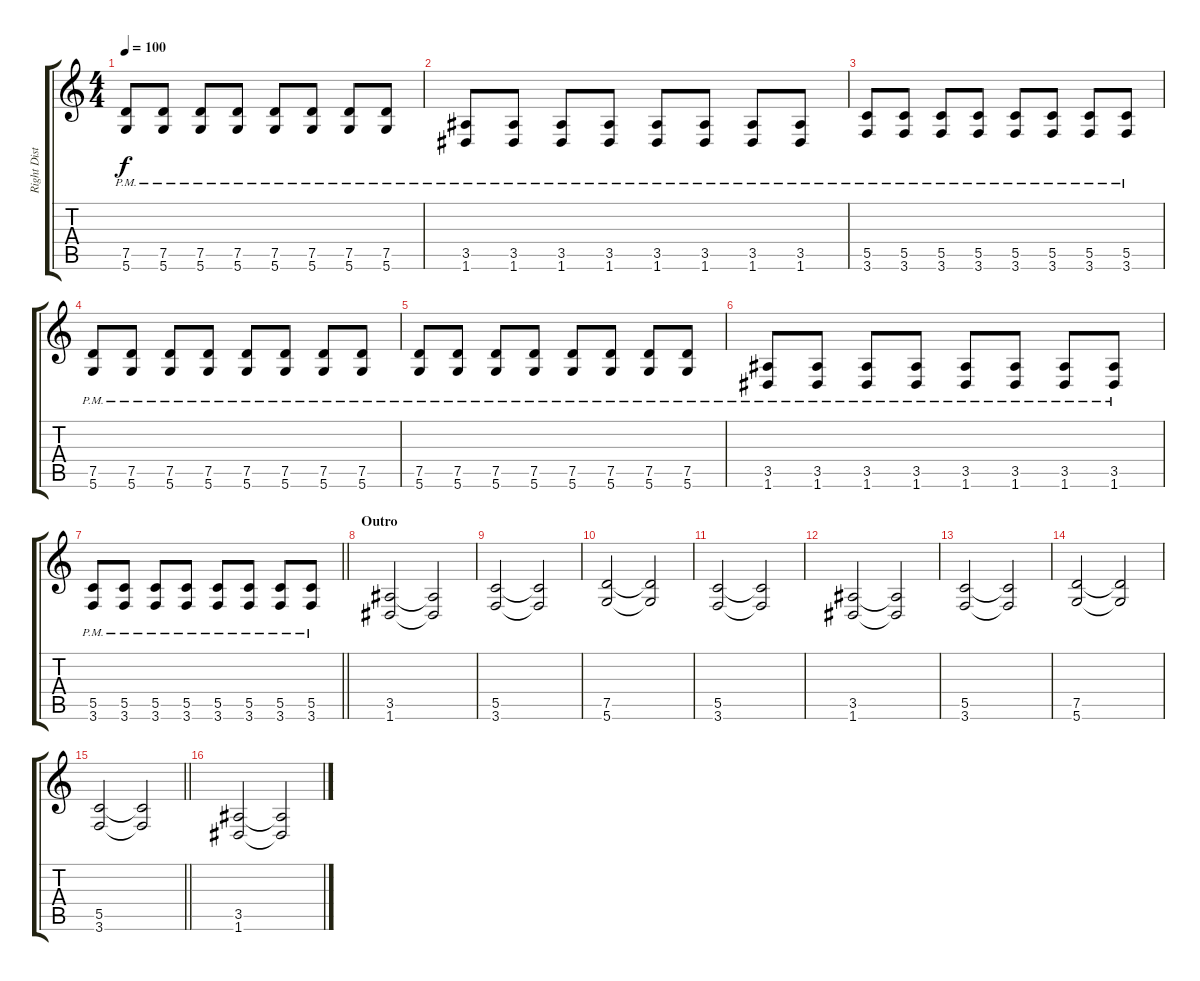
\track ("Right Dist. Guitar" "Right Dist") {instrument distortionguitar}
\staff {score tabs}
\tuning (D4 A3 F3 C3 G2 D2) {hide}
\ts (4 4)
\tempo 100
\clef g2
\ks c
(7.5{pm} 5.6{pm}).8{dy f} (7.5{pm} 5.6{pm}).8 (7.5{pm} 5.6{pm}).8 (7.5{pm} 5.6{pm}).8 (7.5{pm} 5.6{pm}).8 (7.5{pm} 5.6{pm}).8 (7.5{pm} 5.6{pm}).8 (7.5{pm} 5.6{pm}).8 |
(3.5{pm} 1.6{pm}).8 (3.5{pm} 1.6{pm}).8 (3.5{pm} 1.6{pm}).8 (3.5{pm} 1.6{pm}).8 (3.5{pm} 1.6{pm}).8 (3.5{pm} 1.6{pm}).8 (3.5{pm} 1.6{pm}).8 (3.5{pm} 1.6{pm}).8 |
(5.5{pm} 3.6{pm}).8 (5.5{pm} 3.6{pm}).8 (5.5{pm} 3.6{pm}).8 (5.5{pm} 3.6{pm}).8 (5.5{pm} 3.6{pm}).8 (5.5{pm} 3.6{pm}).8 (5.5{pm} 3.6{pm}).8 (5.5{pm} 3.6{pm}).8 |
(7.5{pm} 5.6{pm}).8 (7.5{pm} 5.6{pm}).8 (7.5{pm} 5.6{pm}).8 (7.5{pm} 5.6{pm}).8 (7.5{pm} 5.6{pm}).8 (7.5{pm} 5.6{pm}).8 (7.5{pm} 5.6{pm}).8 (7.5{pm} 5.6{pm}).8 |
(7.5{pm} 5.6{pm}).8 (7.5{pm} 5.6{pm}).8 (7.5{pm} 5.6{pm}).8 (7.5{pm} 5.6{pm}).8 (7.5{pm} 5.6{pm}).8 (7.5{pm} 5.6{pm}).8 (7.5{pm} 5.6{pm}).8 (7.5{pm} 5.6{pm}).8 |
(3.5{pm} 1.6{pm}).8 (3.5{pm} 1.6{pm}).8 (3.5{pm} 1.6{pm}).8 (3.5{pm} 1.6{pm}).8 (3.5{pm} 1.6{pm}).8 (3.5{pm} 1.6{pm}).8 (3.5{pm} 1.6{pm}).8 (3.5{pm} 1.6{pm}).8 |
\barLineRight lightlight
(5.5{pm} 3.6{pm}).8 (5.5{pm} 3.6{pm}).8 (5.5{pm} 3.6{pm}).8 (5.5{pm} 3.6{pm}).8 (5.5{pm} 3.6{pm}).8 (5.5{pm} 3.6{pm}).8 (5.5{pm} 3.6{pm}).8 (5.5{pm} 3.6{pm}).8 |
\section ("" "Outro")
(3.5 1.6).2 (3.5{t} 1.6{t}).2 |
(5.5 3.6).2 (5.5{t} 3.6{t}).2 |
(7.5 5.6).2 (7.5{t} 5.6{t}).2 |
(5.5 3.6).2 (5.5{t} 3.6{t}).2 |
(3.5 1.6).2 (3.5{t} 1.6{t}).2 |
(5.5 3.6).2 (5.5{t} 3.6{t}).2 |
(7.5 5.6).2 (7.5{t} 5.6{t}).2 |
\barLineRight lightlight
(5.5 3.6).2 (5.5{t} 3.6{t}).2 |
(3.5 1.6).2 (3.5{t} 1.6{t}).2
